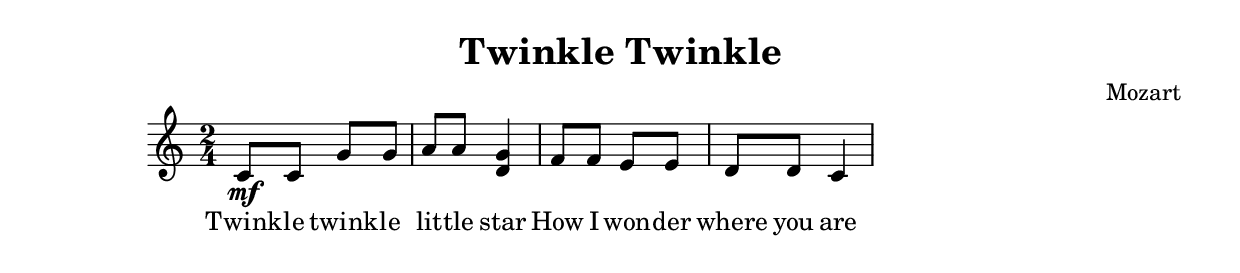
\header {
  title = "Twinkle Twinkle"
  composer = "Mozart"
}

\relative c' {
  \time 2/4
  c8\mf c g' g
  a a <g d>4
  f8 f e e 
  d d c4
}

\addlyrics {
  Twink -- le twink -- le lit -- tle star
  How I won -- der where you are
}
